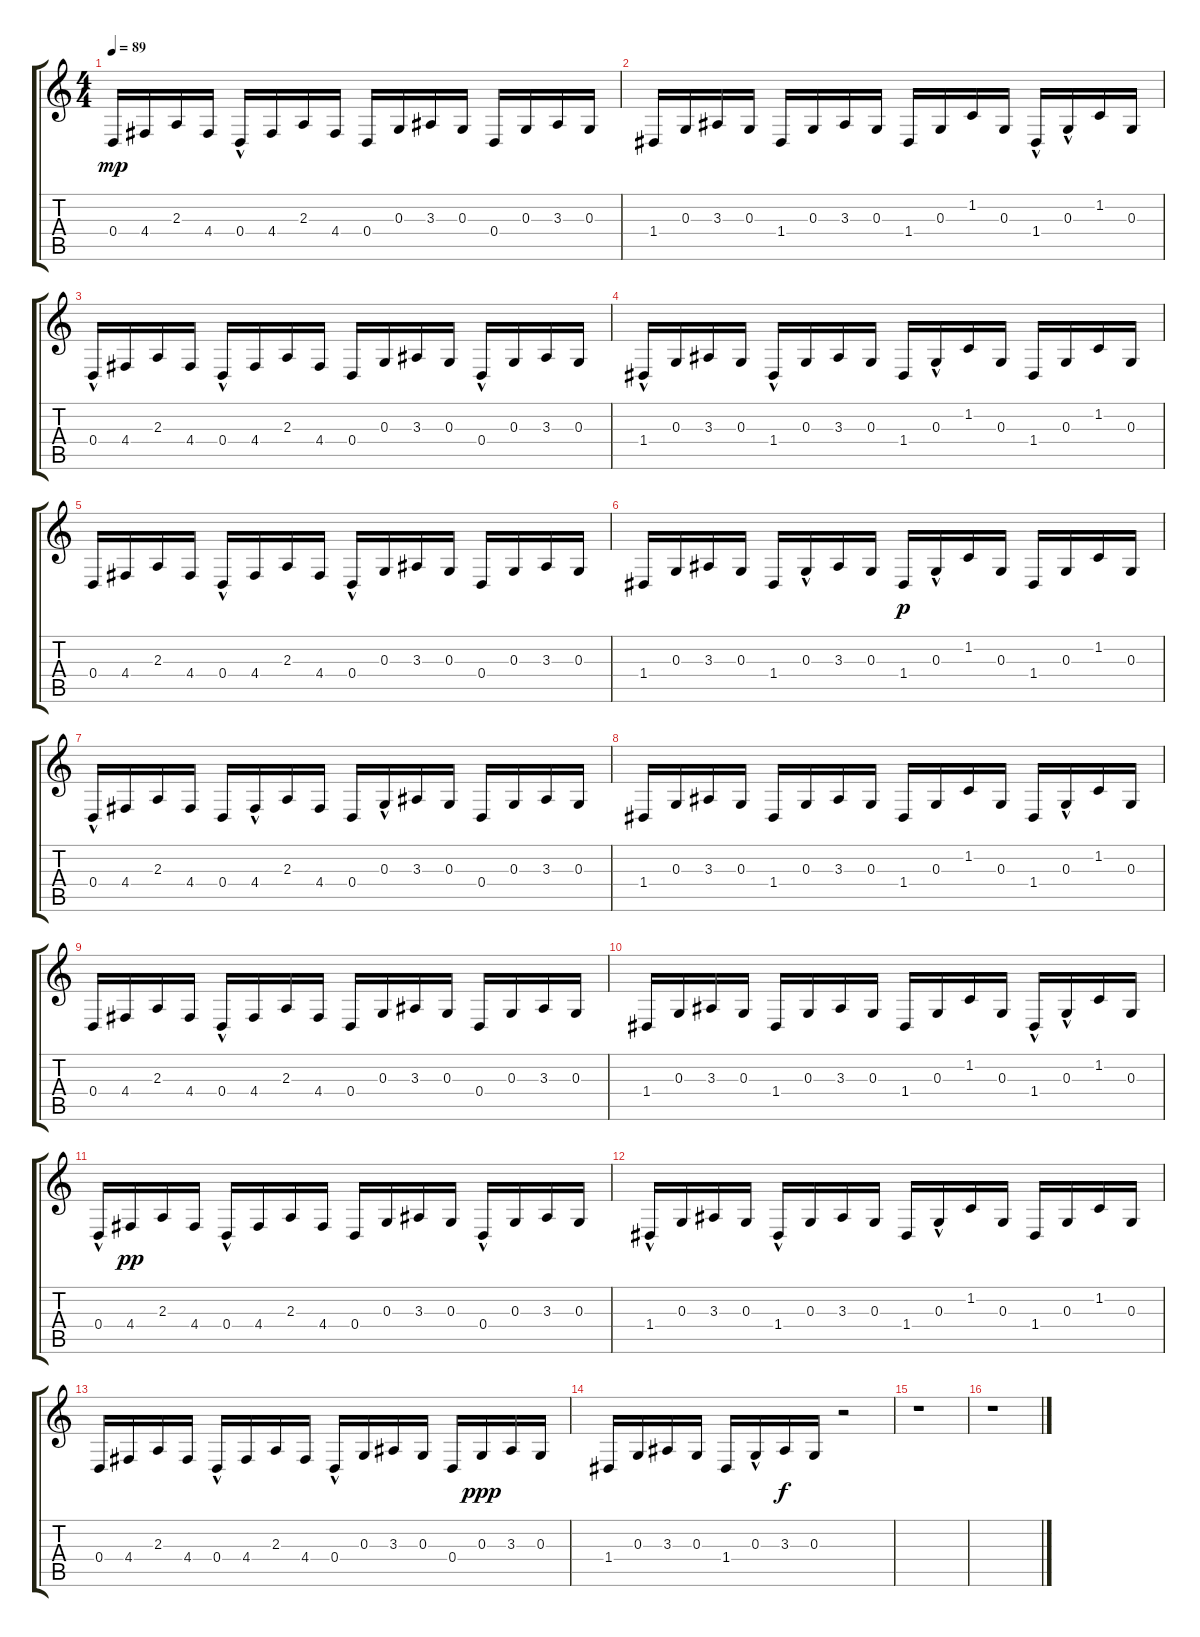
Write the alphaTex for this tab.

\track "" {instrument fx2soundtrack}
\staff {score tabs}
\tuning (E4 B3 G3 D3 A2 E2) {hide}
\ts (4 4)
\tempo 89
\clef g2
\ks c
0.4.16{dy mp} 4.4.16 2.3.16 4.4.16 0.4{hac}.16 4.4.16 2.3.16 4.4.16 0.4.16 0.3.16 3.3.16 0.3.16 0.4.16 0.3.16 3.3.16 0.3.16 |
1.4.16 0.3.16 3.3.16 0.3.16 1.4.16 0.3.16 3.3.16 0.3.16 1.4.16 0.3.16 1.2.16 0.3.16 1.4{hac}.16 0.3{hac}.16 1.2.16 0.3.16 |
0.4{hac}.16 4.4.16 2.3.16 4.4.16 0.4{hac}.16 4.4.16 2.3.16 4.4.16 0.4.16 0.3.16 3.3.16 0.3.16 0.4{hac}.16 0.3.16 3.3.16 0.3.16 |
1.4{hac}.16 0.3.16 3.3.16 0.3.16 1.4{hac}.16 0.3.16 3.3.16 0.3.16 1.4.16 0.3{hac}.16 1.2.16 0.3.16 1.4.16 0.3.16 1.2.16 0.3.16 |
0.4.16 4.4.16 2.3.16 4.4.16 0.4{hac}.16 4.4.16 2.3.16 4.4.16 0.4{hac}.16 0.3.16 3.3.16 0.3.16 0.4.16 0.3.16 3.3.16 0.3.16 |
1.4.16 0.3.16 3.3.16 0.3.16 1.4.16 0.3{hac}.16 3.3.16 0.3.16 1.4.16{dy p} 0.3{hac}.16 1.2.16 0.3.16 1.4.16 0.3.16 1.2.16 0.3.16 |
0.4{hac}.16 4.4.16 2.3.16 4.4.16 0.4.16 4.4{hac}.16 2.3.16 4.4.16 0.4.16 0.3{hac}.16 3.3.16 0.3.16 0.4.16 0.3.16 3.3.16 0.3.16 |
1.4.16 0.3.16 3.3.16 0.3.16 1.4.16 0.3.16 3.3.16 0.3.16 1.4.16 0.3.16 1.2.16 0.3.16 1.4.16 0.3{hac}.16 1.2.16 0.3.16 |
0.4.16 4.4.16 2.3.16 4.4.16 0.4{hac}.16 4.4.16 2.3.16 4.4.16 0.4.16 0.3.16 3.3.16 0.3.16 0.4.16 0.3.16 3.3.16 0.3.16 |
1.4.16 0.3.16 3.3.16 0.3.16 1.4.16 0.3.16 3.3.16 0.3.16 1.4.16 0.3.16 1.2.16 0.3.16 1.4{hac}.16 0.3{hac}.16 1.2.16 0.3.16 |
0.4{hac}.16 4.4.16{dy pp} 2.3.16 4.4.16 0.4{hac}.16 4.4.16 2.3.16 4.4.16 0.4.16 0.3.16 3.3.16 0.3.16 0.4{hac}.16 0.3.16 3.3.16 0.3.16 |
1.4{hac}.16 0.3.16 3.3.16 0.3.16 1.4{hac}.16 0.3.16 3.3.16 0.3.16 1.4.16 0.3{hac}.16 1.2.16 0.3.16 1.4.16 0.3.16 1.2.16 0.3.16 |
0.4.16 4.4.16 2.3.16 4.4.16 0.4{hac}.16 4.4.16 2.3.16 4.4.16 0.4{hac}.16 0.3.16 3.3.16 0.3.16 0.4.16 0.3.16{dy ppp} 3.3.16 0.3.16 |
1.4.16 0.3.16 3.3.16 0.3.16 1.4.16 0.3{hac}.16 3.3.16{dy f} 0.3.16 r.2 |
r.1 |
r.1
